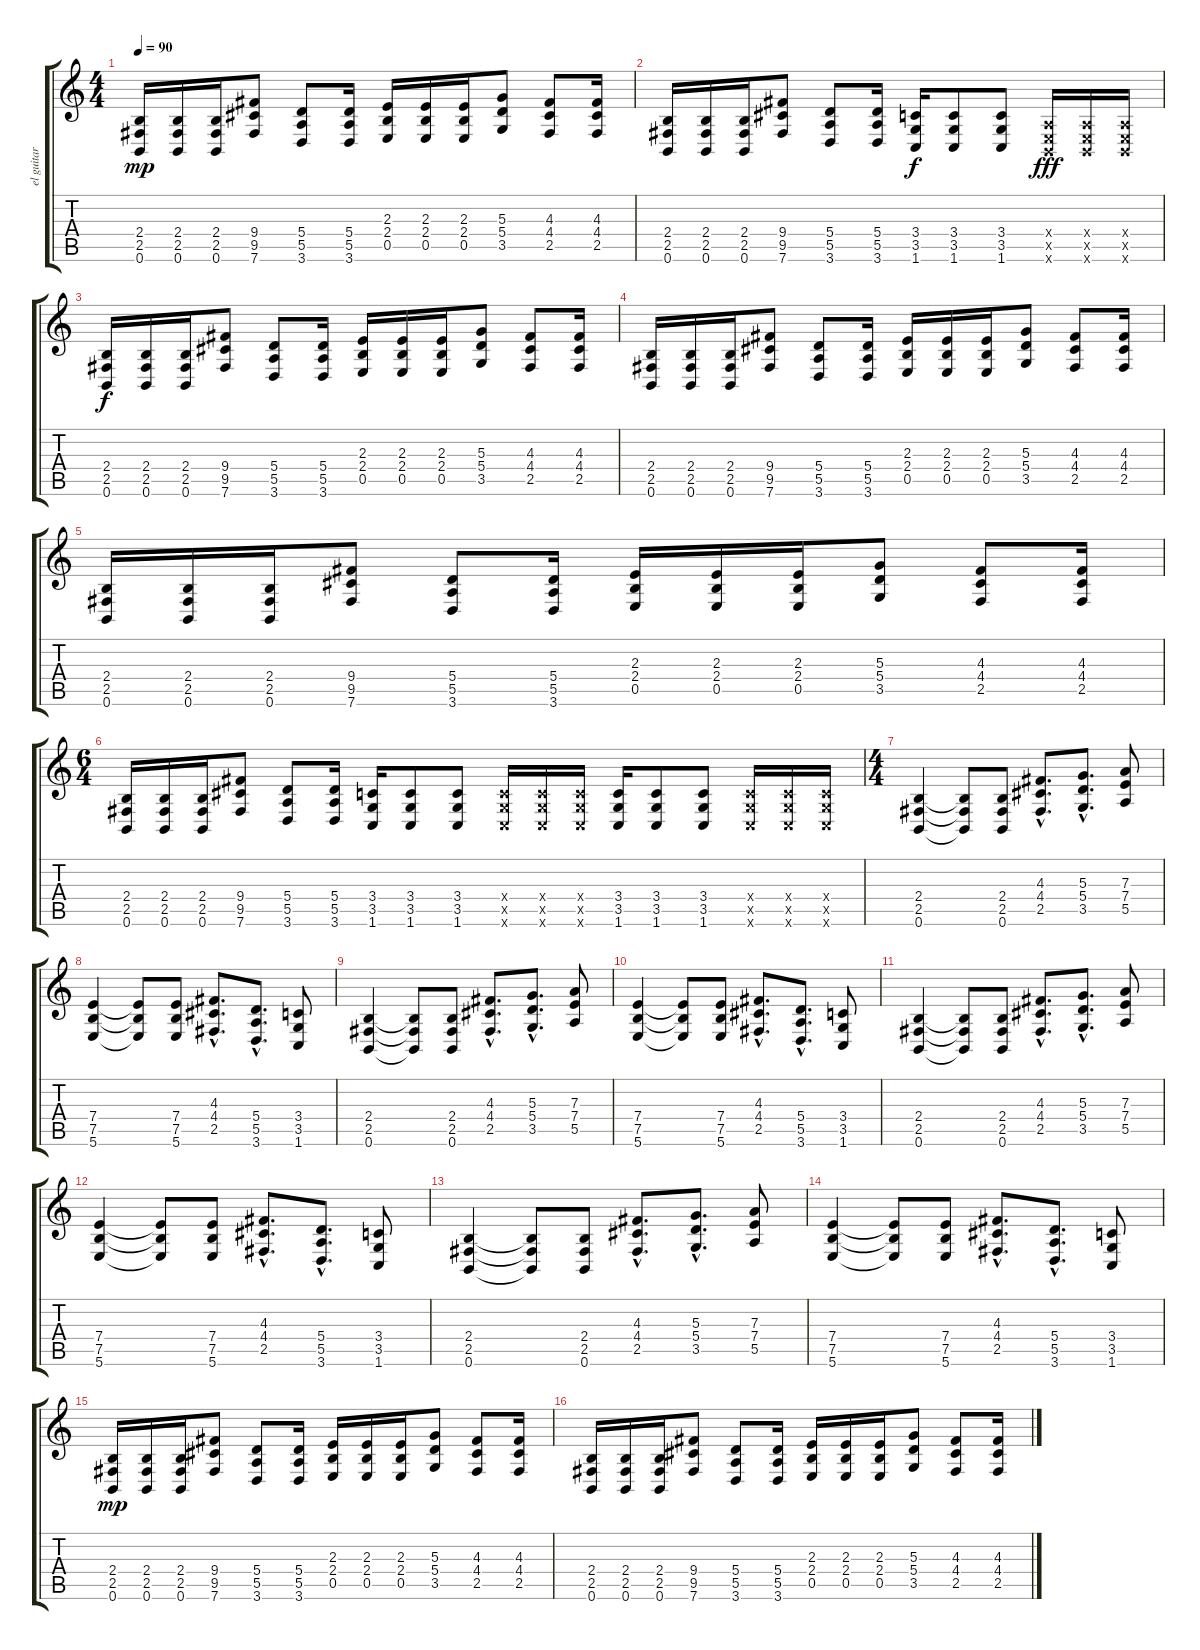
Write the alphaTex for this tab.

\track ("el guitar" "el guitar") {instrument overdrivenguitar}
\staff {score tabs}
\tuning (B3 Gb3 D3 A2 E2 B1) {hide}
\ts (4 4)
\tempo 90
\clef g2
\ks c
(2.4 2.5 0.6).16{dy mp} (2.4 2.5 0.6).16 (2.4 2.5 0.6).16 (9.4 9.5 7.6).8 (5.4 5.5 3.6).8 (5.4 5.5 3.6).16 (2.3 2.4 0.5).16 (2.3 2.4 0.5).16 (2.3 2.4 0.5).16 (5.3 5.4 3.5).8 (4.3 4.4 2.5).8 (4.3 4.4 2.5).16 |
(2.4 2.5 0.6).16 (2.4 2.5 0.6).16 (2.4 2.5 0.6).16 (9.4 9.5 7.6).8 (5.4 5.5 3.6).8 (5.4 5.5 3.6).16 (3.4 3.5 1.6).16{dy f} (3.4 3.5 1.6).8 (3.4 3.5 1.6).8 (0.4{x} 0.5{x} 0.6{x}).16{dy fff} (0.4{x} 0.5{x} 0.6{x}).16 (0.4{x} 0.5{x} 0.6{x}).16 |
(2.4 2.5 0.6).16{dy f} (2.4 2.5 0.6).16 (2.4 2.5 0.6).16 (9.4 9.5 7.6).8 (5.4 5.5 3.6).8 (5.4 5.5 3.6).16 (2.3 2.4 0.5).16 (2.3 2.4 0.5).16 (2.3 2.4 0.5).16 (5.3 5.4 3.5).8 (4.3 4.4 2.5).8 (4.3 4.4 2.5).16 |
(2.4 2.5 0.6).16 (2.4 2.5 0.6).16 (2.4 2.5 0.6).16 (9.4 9.5 7.6).8 (5.4 5.5 3.6).8 (5.4 5.5 3.6).16 (2.3 2.4 0.5).16 (2.3 2.4 0.5).16 (2.3 2.4 0.5).16 (5.3 5.4 3.5).8 (4.3 4.4 2.5).8 (4.3 4.4 2.5).16 |
(2.4 2.5 0.6).16 (2.4 2.5 0.6).16 (2.4 2.5 0.6).16 (9.4 9.5 7.6).8 (5.4 5.5 3.6).8 (5.4 5.5 3.6).16 (2.3 2.4 0.5).16 (2.3 2.4 0.5).16 (2.3 2.4 0.5).16 (5.3 5.4 3.5).8 (4.3 4.4 2.5).8 (4.3 4.4 2.5).16 |
\ts (6 4)
(2.4 2.5 0.6).16 (2.4 2.5 0.6).16 (2.4 2.5 0.6).16 (9.4 9.5 7.6).8 (5.4 5.5 3.6).8 (5.4 5.5 3.6).16 (3.4 3.5 1.6).16 (3.4 3.5 1.6).8 (3.4 3.5 1.6).8 (3.4{x} 3.5{x} 1.6{x}).16 (3.4{x} 3.5{x} 1.6{x}).16 (3.4{x} 3.5{x} 1.6{x}).16 (3.4 3.5 1.6).16 (3.4 3.5 1.6).8 (3.4 3.5 1.6).8 (3.4{x} 3.5{x} 1.6{x}).16 (3.4{x} 3.5{x} 1.6{x}).16 (3.4{x} 3.5{x} 1.6{x}).16 |
\ts (4 4)
(2.4 2.5 0.6).4 (2.4{t} 2.5{t} 0.6{t}).8 (2.4 2.5 0.6).8 (4.3{hac} 4.4{hac} 2.5{hac}).8{d} (5.3{hac} 5.4{hac} 3.5{hac}).8{d} (7.3 7.4 5.5).8 |
(7.4 7.5 5.6).4 (7.4{t} 7.5{t} 5.6{t}).8 (7.4 7.5 5.6).8 (4.3{hac} 4.4{hac} 2.5{hac}).8{d} (5.4{hac} 5.5{hac} 3.6{hac}).8{d} (3.4 3.5 1.6).8 |
(2.4 2.5 0.6).4 (2.4{t} 2.5{t} 0.6{t}).8 (2.4 2.5 0.6).8 (4.3{hac} 4.4{hac} 2.5{hac}).8{d} (5.3{hac} 5.4{hac} 3.5{hac}).8{d} (7.3 7.4 5.5).8 |
(7.4 7.5 5.6).4 (7.4{t} 7.5{t} 5.6{t}).8 (7.4 7.5 5.6).8 (4.3{hac} 4.4{hac} 2.5{hac}).8{d} (5.4{hac} 5.5{hac} 3.6{hac}).8{d} (3.4 3.5 1.6).8 |
(2.4 2.5 0.6).4 (2.4{t} 2.5{t} 0.6{t}).8 (2.4 2.5 0.6).8 (4.3{hac} 4.4{hac} 2.5{hac}).8{d} (5.3{hac} 5.4{hac} 3.5{hac}).8{d} (7.3 7.4 5.5).8 |
(7.4 7.5 5.6).4 (7.4{t} 7.5{t} 5.6{t}).8 (7.4 7.5 5.6).8 (4.3{hac} 4.4{hac} 2.5{hac}).8{d} (5.4{hac} 5.5{hac} 3.6{hac}).8{d} (3.4 3.5 1.6).8 |
(2.4 2.5 0.6).4 (2.4{t} 2.5{t} 0.6{t}).8 (2.4 2.5 0.6).8 (4.3{hac} 4.4{hac} 2.5{hac}).8{d} (5.3{hac} 5.4{hac} 3.5{hac}).8{d} (7.3 7.4 5.5).8 |
(7.4 7.5 5.6).4 (7.4{t} 7.5{t} 5.6{t}).8 (7.4 7.5 5.6).8 (4.3{hac} 4.4{hac} 2.5{hac}).8{d} (5.4{hac} 5.5{hac} 3.6{hac}).8{d} (3.4 3.5 1.6).8 |
(2.4 2.5 0.6).16{dy mp balance 0} (2.4 2.5 0.6).16{balance 16} (2.4 2.5 0.6).16 (9.4 9.5 7.6).8 (5.4 5.5 3.6).8 (5.4 5.5 3.6).16 (2.3 2.4 0.5).16 (2.3 2.4 0.5).16 (2.3 2.4 0.5).16 (5.3 5.4 3.5).8 (4.3 4.4 2.5).8 (4.3 4.4 2.5).16 |
(2.4 2.5 0.6).16 (2.4 2.5 0.6).16 (2.4 2.5 0.6).16 (9.4 9.5 7.6).8 (5.4 5.5 3.6).8 (5.4 5.5 3.6).16 (2.3 2.4 0.5).16 (2.3 2.4 0.5).16 (2.3 2.4 0.5).16 (5.3 5.4 3.5).8 (4.3 4.4 2.5).8 (4.3 4.4 2.5).16
